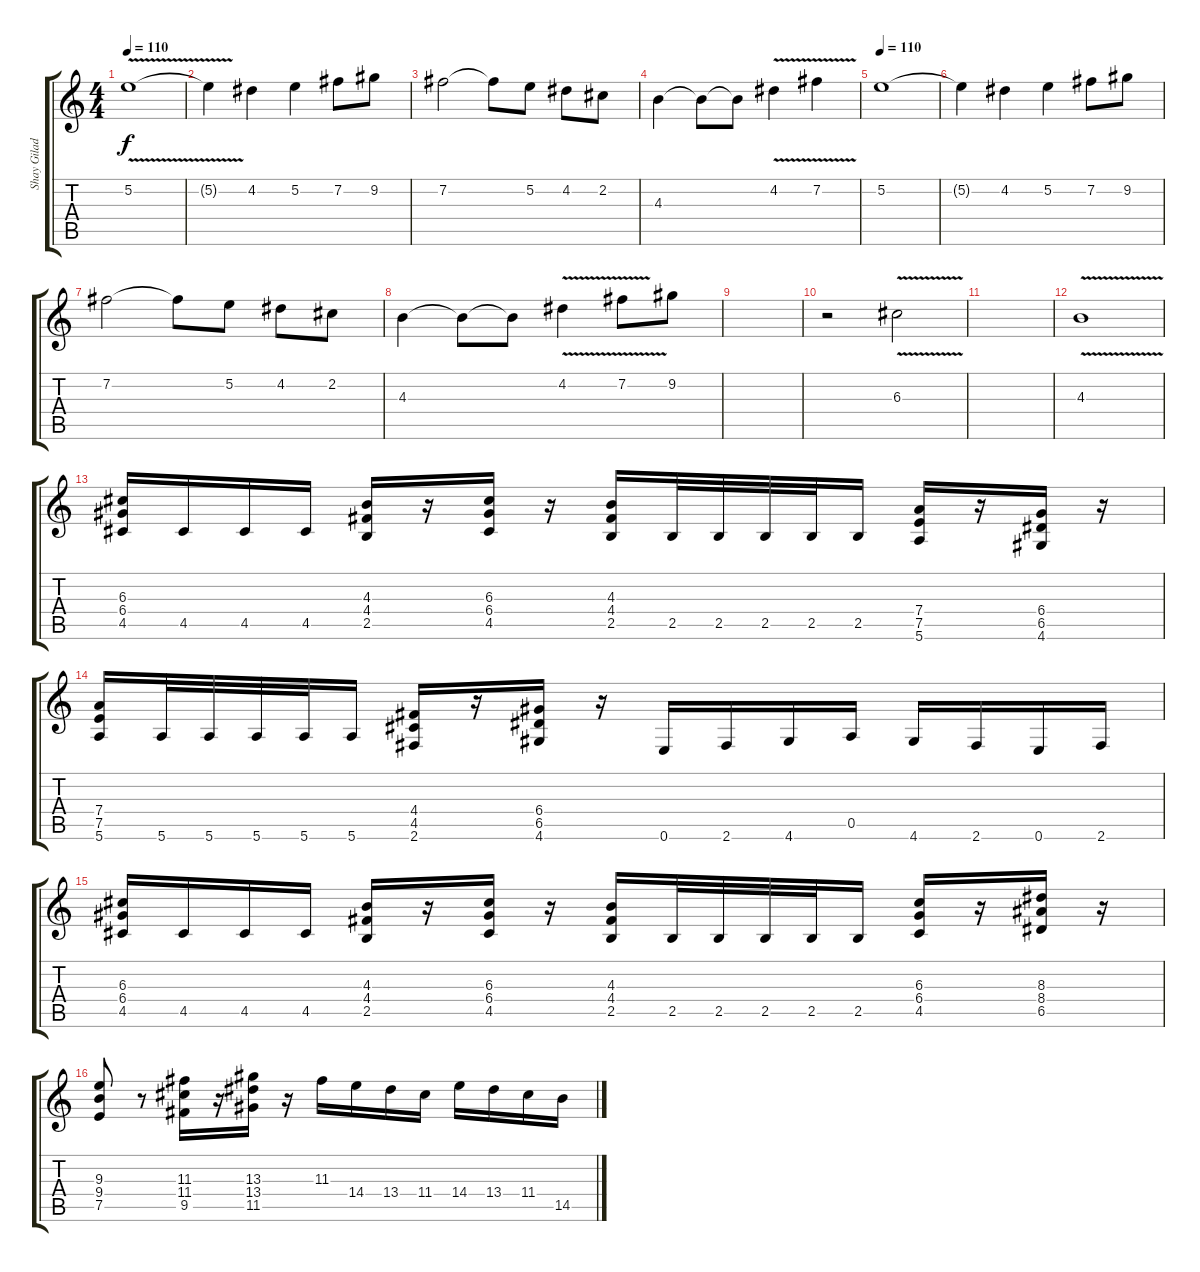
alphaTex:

\track ("Shay Giladi" "Shay Gilad") {instrument distortionguitar}
\staff {score tabs}
\tuning (E4 B3 G3 D3 A2 E2) {hide}
\ts (4 4)
\tempo 110
\clef g2
\ks c
5.2{v}.1{dy f} |
5.2{t}.4 4.2.4 5.2.4 7.2.8 9.2.8 |
7.2.2 7.2{t}.8 5.2.8 4.2.8 2.2.8 |
4.3.4 4.3{t}.8 4.3{t}.8 4.2{v}.4 7.2{v}.4 |
\tempo 110
5.2.1 |
5.2{t}.4 4.2.4 5.2.4 7.2.8 9.2.8 |
7.2.2 7.2{t}.8 5.2.8 4.2.8 2.2.8 |
4.3.4 4.3{t}.8 4.3{t}.8 4.2{v}.4 7.2{v}.8 9.2.8 |
|
r.2 6.3{v}.2{instrument guitarharmonics} |
|
4.3{v}.1{instrument guitarharmonics} |
(6.3 6.4 4.5).16{instrument distortionguitar} 4.5.16 4.5.16 4.5.16 (4.3 4.4 2.5).16 r.16 (6.3 6.4 4.5).16 r.16 (4.3 4.4 2.5).16 2.5.32 2.5.32 2.5.32 2.5.32 2.5.16 (7.4 7.5 5.6).16 r.16 (6.4 6.5 4.6).16 r.16 |
(7.4 7.5 5.6).16 5.6.32 5.6.32 5.6.32 5.6.32 5.6.16 (4.4 4.5 2.6).16 r.16 (6.4 6.5 4.6).16 r.16 0.6.16 2.6.16 4.6.16 0.5.16 4.6.16 2.6.16 0.6.16 2.6.16 |
(6.3 6.4 4.5).16{instrument distortionguitar} 4.5.16 4.5.16 4.5.16 (4.3 4.4 2.5).16 r.16 (6.3 6.4 4.5).16 r.16 (4.3 4.4 2.5).16 2.5.32 2.5.32 2.5.32 2.5.32 2.5.16 (6.3 6.4 4.5).16 r.16 (8.3 8.4 6.5).16 r.16 |
(9.3 9.4 7.5).8 r.8 (11.3 11.4 9.5).16 r.16 (13.3 13.4 11.5).16 r.16 11.3.16 14.4.16 13.4.16 11.4.16 14.4.16 13.4.16 11.4.16 14.5.16
